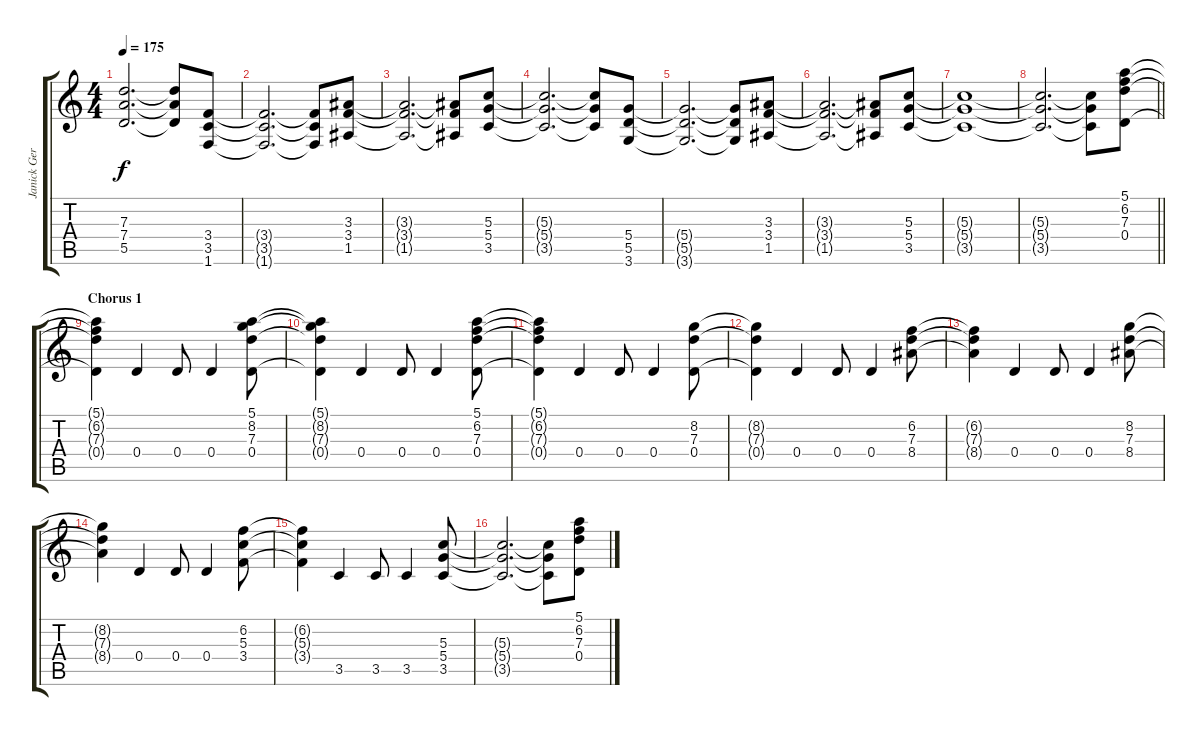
\track ("Janick Gers" "Janick Ger") {instrument distortionguitar}
\staff {score tabs}
\tuning (E4 B3 G3 D3 A2 E2) {hide}
\ts (4 4)
\tempo 175
\clef g2
\ks c
(7.3{t} 7.4{t} 5.5{t}).2{d dy f} (7.3{t} 7.4{t} 5.5{t}).8 (3.4 3.5 1.6).8 |
(3.4{t} 3.5{t} 1.6{t}).2{d} (3.4{t} 3.5{t} 1.6{t}).8 (3.3 3.4 1.5).8 |
(3.3{t} 3.4{t} 1.5{t}).2{d} (3.3{t} 3.4{t} 1.5{t}).8 (5.3 5.4 3.5).8 |
(5.3{t} 5.4{t} 3.5{t}).2{d} (5.3{t} 5.4{t} 3.5{t}).8 (5.4 5.5 3.6).8 |
(5.4{t} 5.5{t} 3.6{t}).2{d} (5.4{t} 5.5{t} 3.6{t}).8 (3.3 3.4 1.5).8 |
(3.3{t} 3.4{t} 1.5{t}).2{d} (3.3{t} 3.4{t} 1.5{t}).8 (5.3 5.4 3.5).8 |
(5.3{t} 5.4{t} 3.5{t}).1 |
\barLineRight lightlight
(5.3{t} 5.4{t} 3.5{t}).2{d} (5.3{t} 5.4{t} 3.5{t}).8 (5.1 6.2 7.3 0.4).8 |
\section ("" "Chorus 1")
(5.1{t} 6.2{t} 7.3{t} 0.4{t}).4 0.4.4 0.4.8 0.4.4 (5.1 8.2 7.3 0.4).8 |
(5.1{t} 8.2{t} 7.3{t} 0.4{t}).4 0.4.4 0.4.8 0.4.4 (5.1 6.2 7.3 0.4).8 |
(5.1{t} 6.2{t} 7.3{t} 0.4{t}).4 0.4.4 0.4.8 0.4.4 (8.2 7.3 0.4).8 |
(8.2{t} 7.3{t} 0.4{t}).4 0.4.4 0.4.8 0.4.4 (6.2 7.3 8.4).8 |
(6.2{t} 7.3{t} 8.4{t}).4 0.4.4 0.4.8 0.4.4 (8.2 7.3 8.4).8 |
(8.2{t} 7.3{t} 8.4{t}).4 0.4.4 0.4.8 0.4.4 (6.2 5.3 3.4).8 |
(6.2{t} 5.3{t} 3.4{t}).4 3.5.4 3.5.8 3.5.4 (5.3 5.4 3.5).8 |
(5.3{t} 5.4{t} 3.5{t}).2{d} (5.3{t} 5.4{t} 3.5{t}).8 (5.1 6.2 7.3 0.4).8
